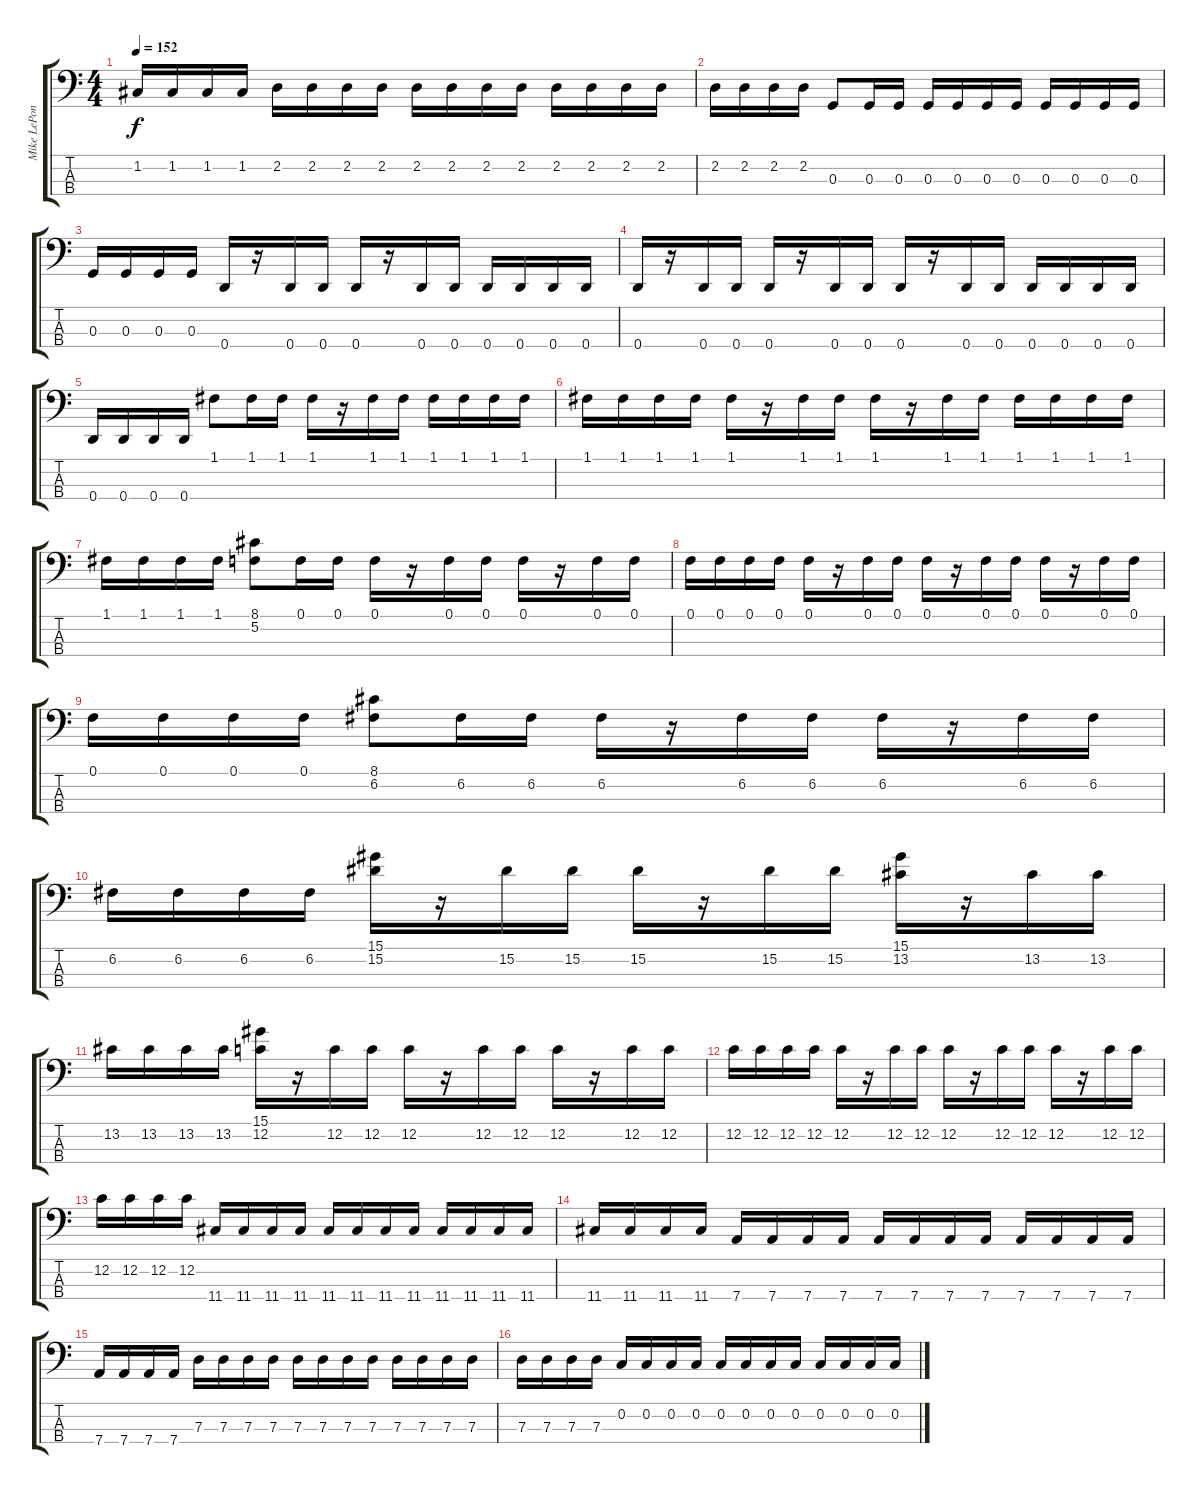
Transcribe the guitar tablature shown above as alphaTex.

\track ("Mike LePond" "Mike LePon") {instrument electricbassfinger}
\staff {score tabs}
\tuning (F2 C2 G1 D1) {hide}
\ts (4 4)
\tempo 152
\clef f4
\ks c
1.2.16{dy f} 1.2.16 1.2.16 1.2.16 2.2.16 2.2.16 2.2.16 2.2.16 2.2.16 2.2.16 2.2.16 2.2.16 2.2.16 2.2.16 2.2.16 2.2.16 |
2.2.16 2.2.16 2.2.16 2.2.16 0.3.8 0.3.16 0.3.16 0.3.16 0.3.16 0.3.16 0.3.16 0.3.16 0.3.16 0.3.16 0.3.16 |
0.3.16 0.3.16 0.3.16 0.3.16 0.4.16 r.16 0.4.16 0.4.16 0.4.16 r.16 0.4.16 0.4.16 0.4.16 0.4.16 0.4.16 0.4.16 |
0.4.16 r.16 0.4.16 0.4.16 0.4.16 r.16 0.4.16 0.4.16 0.4.16 r.16 0.4.16 0.4.16 0.4.16 0.4.16 0.4.16 0.4.16 |
0.4.16 0.4.16 0.4.16 0.4.16 1.1.8 1.1.16 1.1.16 1.1.16 r.16 1.1.16 1.1.16 1.1.16 1.1.16 1.1.16 1.1.16 |
1.1.16 1.1.16 1.1.16 1.1.16 1.1.16 r.16 1.1.16 1.1.16 1.1.16 r.16 1.1.16 1.1.16 1.1.16 1.1.16 1.1.16 1.1.16 |
1.1.16 1.1.16 1.1.16 1.1.16 (8.1 5.2).8 0.1.16 0.1.16 0.1.16 r.16 0.1.16 0.1.16 0.1.16 r.16 0.1.16 0.1.16 |
0.1.16 0.1.16 0.1.16 0.1.16 0.1.16 r.16 0.1.16 0.1.16 0.1.16 r.16 0.1.16 0.1.16 0.1.16 r.16 0.1.16 0.1.16 |
0.1.16 0.1.16 0.1.16 0.1.16 (8.1 6.2).8 6.2.16 6.2.16 6.2.16 r.16 6.2.16 6.2.16 6.2.16 r.16 6.2.16 6.2.16 |
6.2.16 6.2.16 6.2.16 6.2.16 (15.1 15.2).16 r.16 15.2.16 15.2.16 15.2.16 r.16 15.2.16 15.2.16 (15.1 13.2).16 r.16 13.2.16 13.2.16 |
13.2.16 13.2.16 13.2.16 13.2.16 (15.1 12.2).16 r.16 12.2.16 12.2.16 12.2.16 r.16 12.2.16 12.2.16 12.2.16 r.16 12.2.16 12.2.16 |
12.2.16 12.2.16 12.2.16 12.2.16 12.2.16 r.16 12.2.16 12.2.16 12.2.16 r.16 12.2.16 12.2.16 12.2.16 r.16 12.2.16 12.2.16 |
12.2.16 12.2.16 12.2.16 12.2.16 11.4.16 11.4.16 11.4.16 11.4.16 11.4.16 11.4.16 11.4.16 11.4.16 11.4.16 11.4.16 11.4.16 11.4.16 |
11.4.16 11.4.16 11.4.16 11.4.16 7.4.16 7.4.16 7.4.16 7.4.16 7.4.16 7.4.16 7.4.16 7.4.16 7.4.16 7.4.16 7.4.16 7.4.16 |
7.4.16 7.4.16 7.4.16 7.4.16 7.3.16 7.3.16 7.3.16 7.3.16 7.3.16 7.3.16 7.3.16 7.3.16 7.3.16 7.3.16 7.3.16 7.3.16 |
7.3.16 7.3.16 7.3.16 7.3.16 0.2.16 0.2.16 0.2.16 0.2.16 0.2.16 0.2.16 0.2.16 0.2.16 0.2.16 0.2.16 0.2.16 0.2.16
